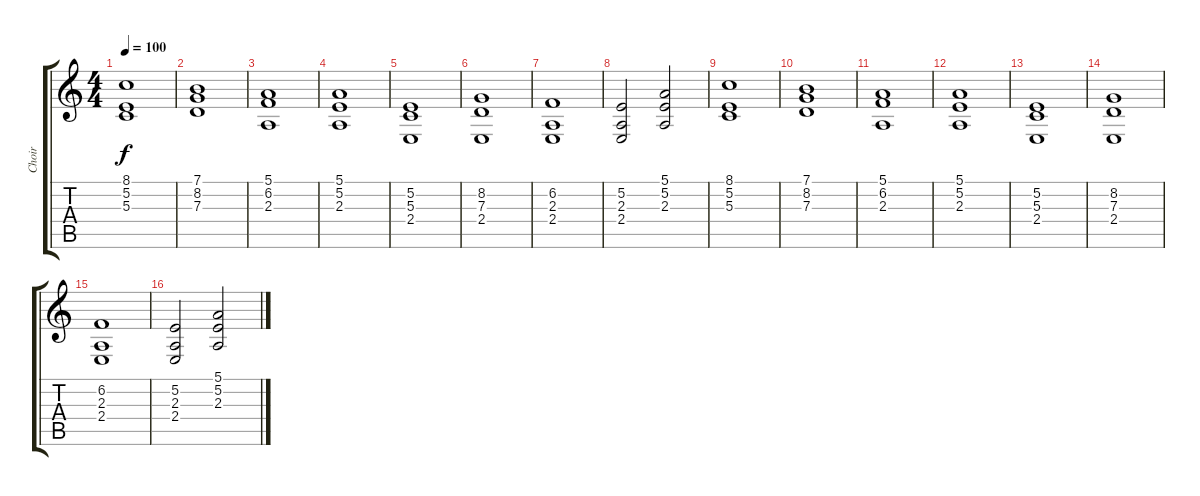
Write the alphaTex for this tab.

\track ("Choir" "Choir") {instrument choiraahs}
\staff {score tabs}
\tuning (E4 B3 G3 D3 A2 E2) {hide}
\ts (4 4)
\tempo 100
\clef g2
\ks aminor
(8.1 5.2 5.3).1{dy f} |
(7.1 8.2 7.3).1 |
(5.1 6.2 2.3).1 |
(5.1 5.2 2.3).1 |
(5.2 5.3 2.4).1 |
(8.2 7.3 2.4).1 |
(6.2 2.3 2.4).1 |
(5.2 2.3 2.4).2 (5.1 5.2 2.3).2 |
(8.1 5.2 5.3).1 |
(7.1 8.2 7.3).1 |
(5.1 6.2 2.3).1 |
(5.1 5.2 2.3).1 |
(5.2 5.3 2.4).1 |
(8.2 7.3 2.4).1 |
(6.2 2.3 2.4).1 |
(5.2 2.3 2.4).2 (5.1 5.2 2.3).2
